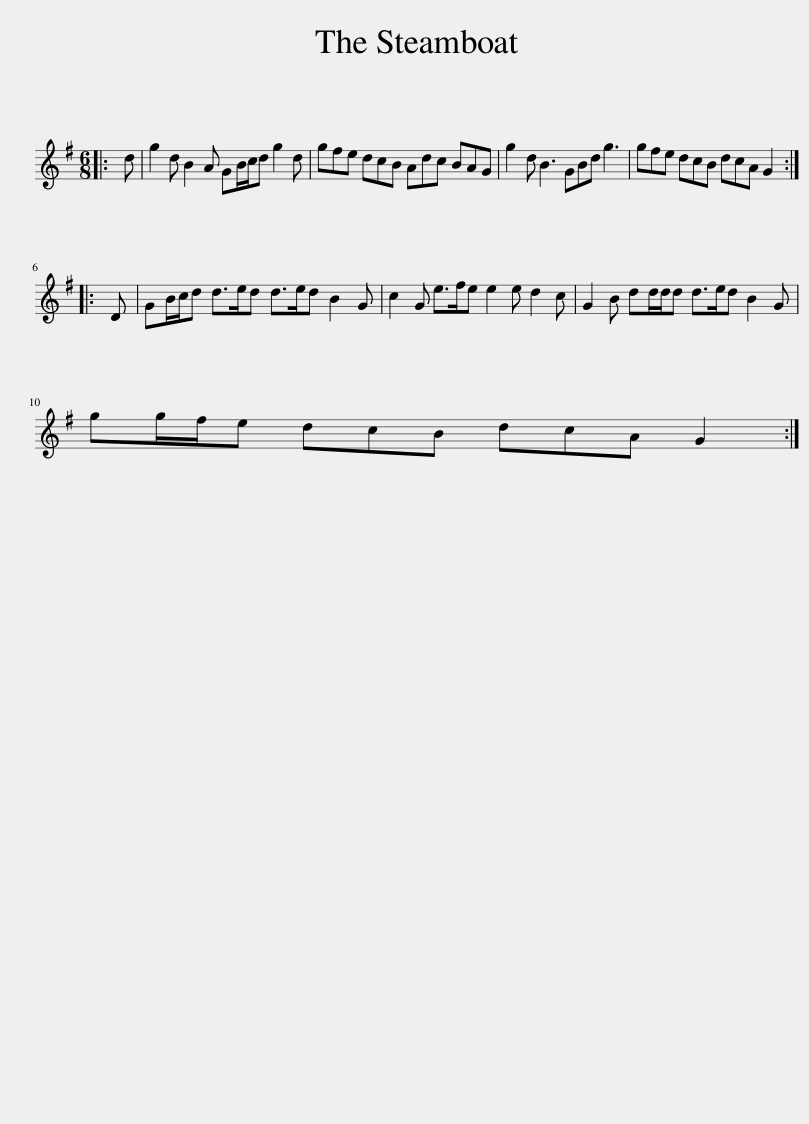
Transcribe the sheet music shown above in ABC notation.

X:1
L:1/8
M:6/8
I:linebreak $
K:G
V:1 treble
V:1
|: d | g2 d B2 A GB/c/d g2 d | gfe dcB Adc BAG | g2 d B3 GBd g3 | gfe dcB dcA G2 ::$ %5
 D | GB/c/d d>ed d>ed B2 G | c2 G e>fe e2 e d2 c | G2 B dd/d/d d>ed B2 G |$ gg/f/e dcB dcA G2 :| %10
